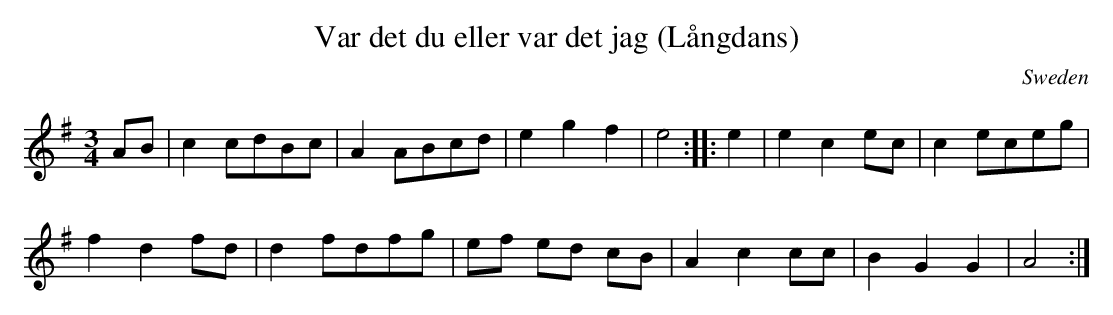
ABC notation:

X:1
T:Var det du eller var det jag (Långdans)
M:3/4
O:Sweden
K:A dorian
AB|\
c2cdBc|A2ABcd|e2g2f2 |e4::\
e2|\
e2c2ec|c2eceg|
f2d2fd|d2fdfg|\
ef ed cB|A2c2cc|B2G2G2|A4:|
